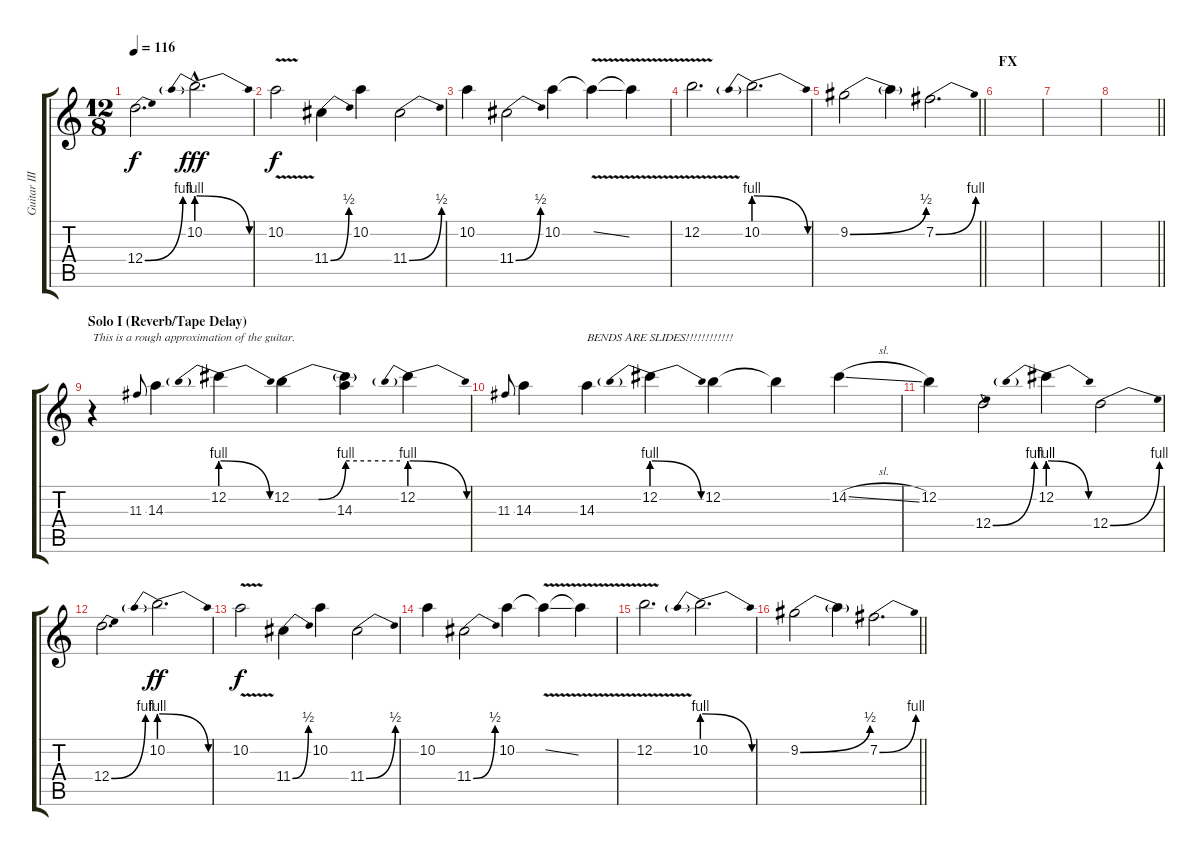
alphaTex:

\track ("Guitar III Slide" "Guitar III") {instrument overdrivenguitar}
\staff {score tabs}
\tuning (E4 B3 G3 D3 A2 E2) {hide}
\ts (12 8)
\tempo 116
\clef g2
\ks c
12.4{be (bend 0 0 60 4)}.2{d dy f} 10.2{be (prebendrelease 0 4 60 0) hac}.2{d dy fff} |
10.2{v}.2{dy f} 11.4{be (bend 0 0 60 2)}.4 10.2.4 11.4{be (bend 0 0 60 2)}.2 |
10.2.4 11.4{be (bend 0 0 60 2)}.2 10.2.4 10.2{v ss t}.4 10.2{t}.4 |
12.2{v}.2{d} 10.2{be (prebendrelease 0 4 60 0)}.2{d} |
\barLineRight lightlight
9.2{be (bend 0 0 60 2)}.2 9.2{t}.4 7.2{be (bend 0 0 60 4)}.2{d} |
\section ("" "FX")
|
|
\barLineRight lightlight
|
\section ("" "Solo I (Reverb/Tape Delay)")
r.4{txt "This is a rough approximation of the guitar."} 11.3.8{gr onbeat} 14.3.4 12.2{be (prebendrelease 0 4 60 0)}.4 12.2{be (custom 0 0 15 0 30 4 60 4)}.4 (12.2{t} 14.3).4 12.2{be (prebendrelease 0 4 60 0)}.4 |
11.3.8{gr onbeat} 14.3.4 14.3.4{txt "BENDS ARE SLIDES!!!!!!!!!!!!"} 12.2{be (prebendrelease 0 4 60 0)}.4 12.2.4 12.2{t}.4 14.2{sl}.4 |
12.2.4 12.4{be (bend 0 0 60 4)}.2 12.2{be (prebendrelease 0 4 60 0)}.4 12.4{be (bend 0 0 60 4)}.2 |
12.4{be (bend 0 0 60 4)}.2{d} 10.2{be (prebendrelease 0 4 60 0)}.2{d dy ff} |
10.2{v}.2{dy f} 11.4{be (bend 0 0 60 2)}.4 10.2.4 11.4{be (bend 0 0 60 2)}.2 |
10.2.4 11.4{be (bend 0 0 60 2)}.2 10.2.4 10.2{v ss t}.4 10.2{t}.4 |
12.2{v}.2{d} 10.2{be (prebendrelease 0 4 60 0)}.2{d} |
\barLineRight lightlight
9.2{be (bend 0 0 60 2)}.2 9.2{t}.4 7.2{be (bend 0 0 60 4)}.2{d}
